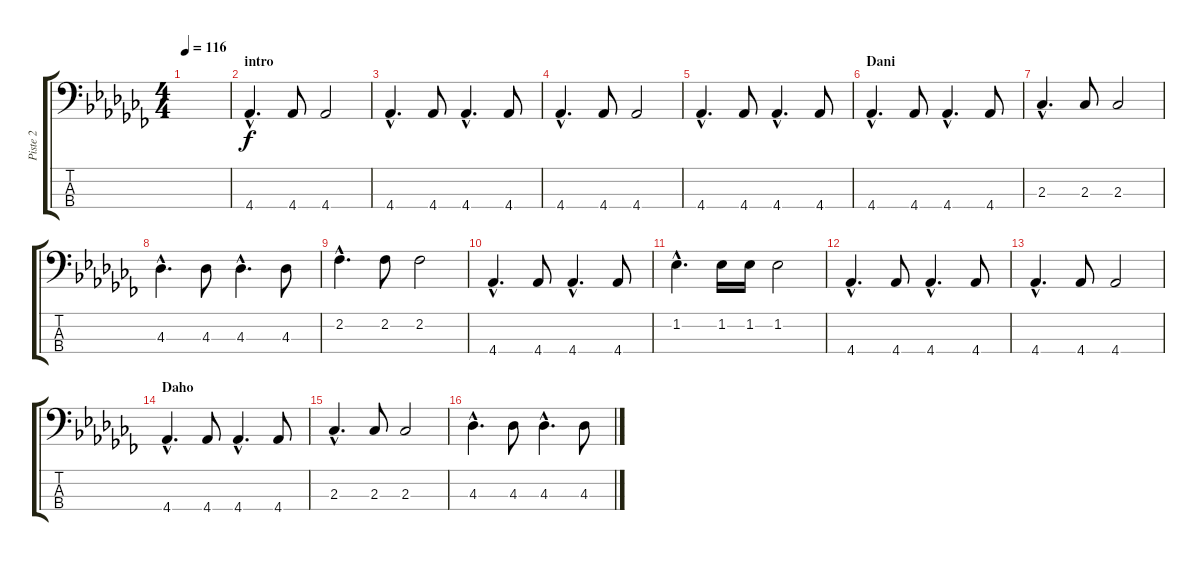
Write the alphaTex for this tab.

\track ("Piste 2" "Piste 2") {instrument electricbassfinger}
\staff {score tabs}
\tuning (G2 D2 A1 E1) {hide}
\ts (4 4)
\tempo 116
\clef f4
\ks abminor
|
\section ("" "intro")
4.4{hac}.4{d} 4.4.8 4.4.2 |
4.4{hac}.4{d} 4.4.8 4.4{hac}.4{d} 4.4.8 |
4.4{hac}.4{d} 4.4.8 4.4.2 |
4.4{hac}.4{d} 4.4.8 4.4{hac}.4{d} 4.4.8 |
\section ("" "Dani")
4.4{hac}.4{d} 4.4.8 4.4{hac}.4{d} 4.4.8 |
2.3{hac}.4{d} 2.3.8 2.3.2 |
4.3{hac}.4{d} 4.3.8 4.3{hac}.4{d} 4.3.8 |
2.2{hac}.4{d} 2.2.8 2.2.2 |
4.4{hac}.4{d} 4.4.8 4.4{hac}.4{d} 4.4.8 |
1.2{hac}.4{d} 1.2.16 1.2.16 1.2.2 |
4.4{hac}.4{d} 4.4.8 4.4{hac}.4{d} 4.4.8 |
4.4{hac}.4{d} 4.4.8 4.4.2 |
\section ("" "Daho")
4.4{hac}.4{d} 4.4.8 4.4{hac}.4{d} 4.4.8 |
2.3{hac}.4{d} 2.3.8 2.3.2 |
4.3{hac}.4{d} 4.3.8 4.3{hac}.4{d} 4.3.8
